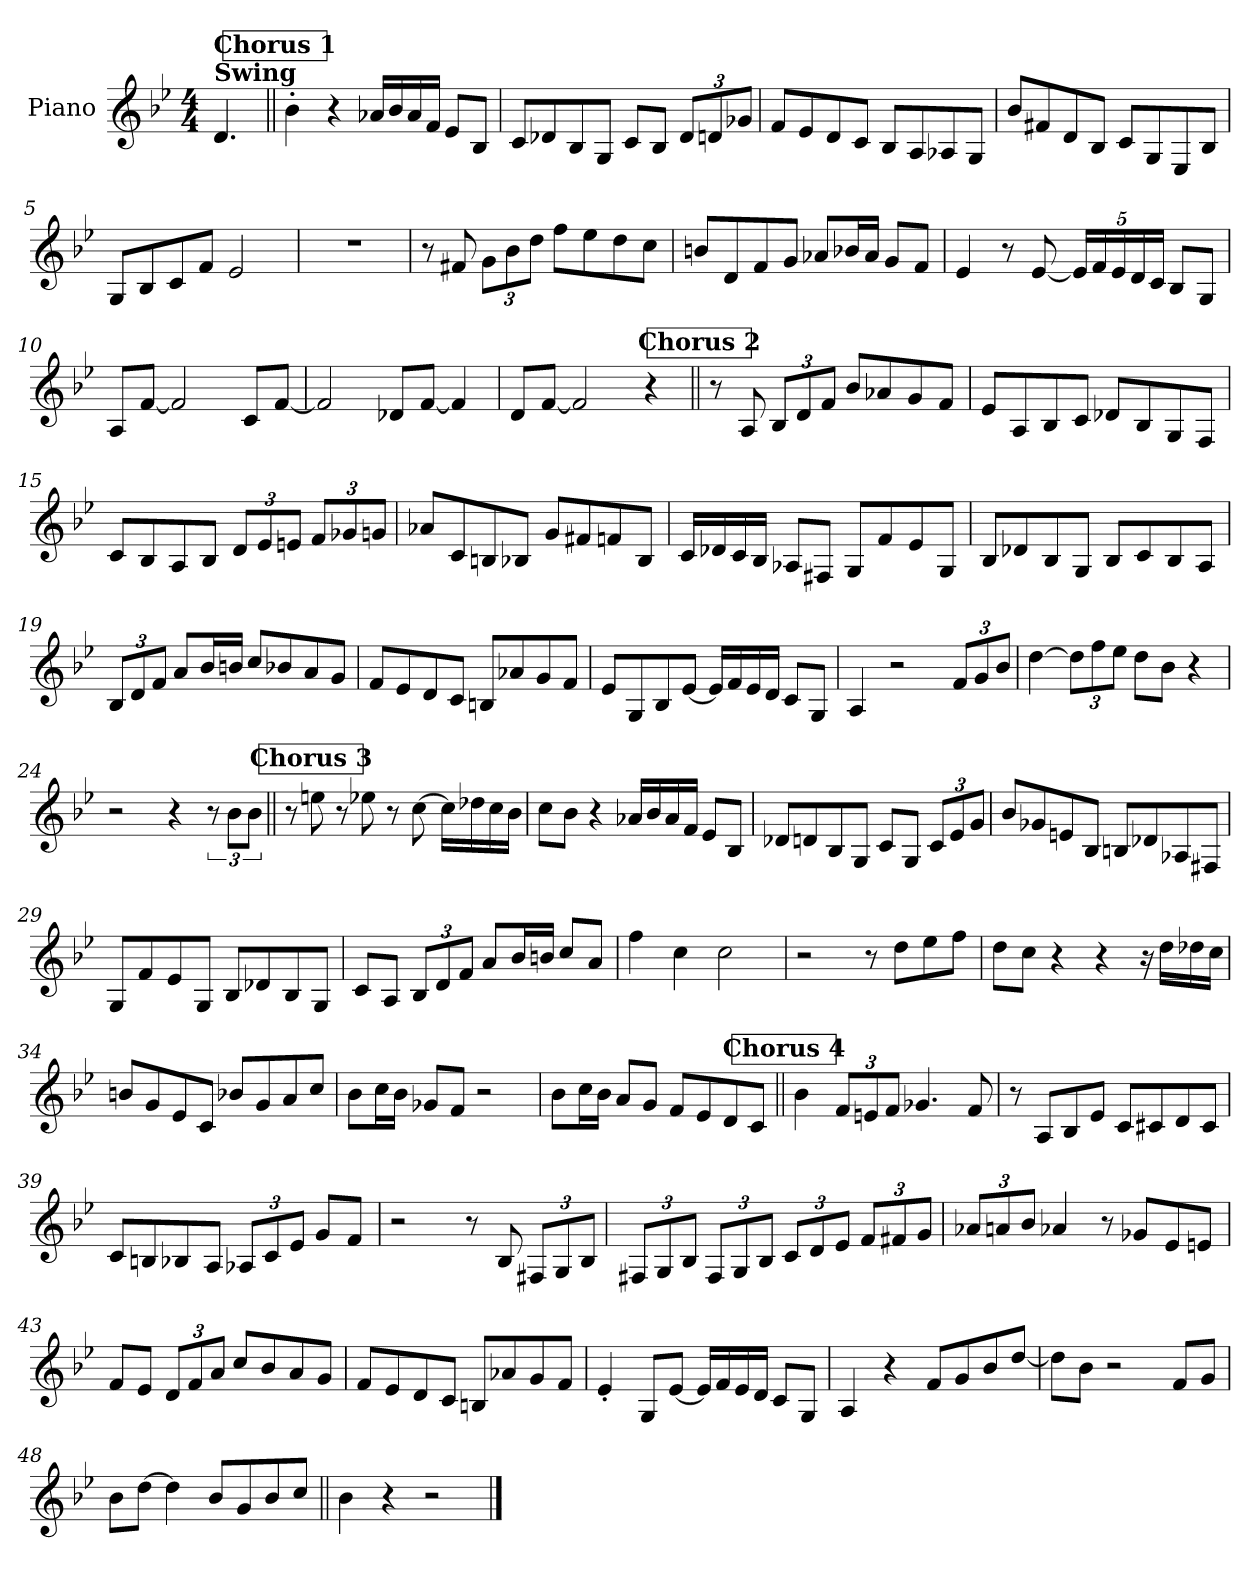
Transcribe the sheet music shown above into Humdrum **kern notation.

**kern
*part1
*staff1
*I"Piano
*I'Pno.
*clefG2
*k[b-e-]
*M4/4
*MM240
=
!LO:TX:a:B:t=Swing
4.d/
!!LO:REH:place=s1:a:B:fs=14:t=Chorus 1
=1||
4b-'\
4r
16a-X/LL
16b-/
16a-/
16f/JJ
8e-/L
8B-/J
=2
8c/L
8d-X/
8B-/
8G/J
8c/L
8B-/J
*Xbrackettup
12d-/L
12dn/
12g-X/J
=3
8f/L
8e-/
8d/
8c/J
8B-/L
8A/
8A-X/
8G/J
=4
8b-/L
8f#X/
8d/
8B-/J
8c/L
8G/
8E-/
8B-/J
!!LO:LB:g=z
=5
8G/L
8B-/
8c/
8f/J
2e-/
=6
1r
=7
8r
8f#X/
12g\L
12b-\
12dd\J
8ff\L
8ee-\
8dd\
8cc\J
=8
8bn/L
8d/
8f/
8g/J
8a-X/L
16b-X/L
16a-/JJ
8g/L
8f/J
=9
4e-/
8r
[8e-/
20e-/LL]
20f/
20e-/
20d/
20c/JJ
8B-/L
8G/J
!!LO:LB:g=z
=10
8A/L
[8f/J
2f/]
8c/L
[8f/J
=11
2f/]
8d-X/L
[8f/J
4f/]
=12
8d/L
[8f/J
2f/]
4r
!!LO:REH:place=s1:a:B:fs=14:t=Chorus 2
=13||
8r
8A/
12B-/L
12d/
12f/J
8b-/L
8a-X/
8g/
8f/J
=14
8e-/L
8A/
8B-/
8c/J
8d-X/L
8B-/
8G/
8F/J
!!LO:LB:g=z
=15
8c/L
8B-/
8A/
8B-/J
12d/L
12e-/
12en/J
12f/L
12g-X/
12gn/J
=16
8a-X/L
8c/
8Bn/
8B-X/J
8g/L
8f#X/
8fn/
8B-/J
!!LO:LB:g=z
=17
16c/LL
16d-X/
16c/
16B-/JJ
8A-X/L
8F#X/J
8G/L
8f/
8e-/
8G/J
=18
8B-/L
8d-X/
8B-/
8G/J
8B-/L
8c/
8B-/
8A/J
=19
12B-/L
12d/
12f/J
8a/L
16b-/L
16bn/JJ
8cc/L
8b-X/
8a/
8g/J
=20
8f/L
8e-/
8d/
8c/J
8Bn/L
8a-X/
8g/
8f/J
!!LO:LB:g=z
=21
8e-/L
8G/
8B-/
[8e-/J
16e-/LL]
16f/
16e-/
16d/JJ
8c/L
8G/J
=22
4A/
2r
12f/L
12g/
12b-/J
=23
[4dd\
12dd\L]
12ff\
12ee-\J
8dd\L
8b-\J
4r
=24
2r
4r
*brackettup
12r
12b-\L
12b-\J
!!LO:REH:place=s1:a:B:fs=14:t=Chorus 3:qo=0.5
=25||
8r
8een\
8r
8ee-X\
8r
[8cc\
16cc\LL]
16dd-X\
16cc\
16b-\JJ
!!LO:LB:g=z
=26
8cc\L
8b-\J
4r
16a-X/LL
16b-/
16a-/
16f/JJ
8e-/L
8B-/J
=27
8d-X/L
8dn/
8B-/
8G/J
8c/L
8G/J
*Xbrackettup
12c/L
12e-/
12g/J
=28
8b-/L
8g-X/
8en/
8B-/J
8Bn/L
8d-X/
8A-X/
8F#X/J
=29
8G/L
8f/
8e-/
8G/J
8B-/L
8d-X/
8B-/
8G/J
!!LO:LB:g=z
=30
8c/L
8A/J
12B-/L
12d/
12f/J
8a/L
16b-/L
16bn/JJ
8cc/L
8a/J
=31
4ff\
4cc\
2cc\
=32
2r
8r
8dd\L
8ee-\
8ff\J
=33
8dd\L
8cc\J
4r
4r
16r
16dd\LL
16dd-X\
16cc\JJ
=34
8bn/L
8g/
8e-/
8c/J
8b-X/L
8g/
8a/
8cc/J
!!LO:PB:g=z
=35
8b-\L
16cc\L
16b-\JJ
8g-X/L
8f/J
2r
=36
8b-\L
16cc\L
16b-\JJ
8a/L
8g/J
8f/L
8e-/
8d/
8c/J
!!LO:REH:place=s1:a:B:fs=14:t=Chorus 4
=37||
4b-\
12f/L
12en/
12f/J
4.g-X/
8f/
=38
8r
8A/L
8B-/
8e-/J
8c/L
8c#X/
8d/
8c#/J
!!LO:LB:g=z
=39
8c/L
8Bn/
8B-X/
8A/J
12A-X/L
12c/
12e-/J
8g/L
8f/J
=40
2r
8r
8B-/
12F#X/L
12G/
12B-/J
=41
12F#X/L
12G/
12B-/J
12F#/L
12G/
12B-/J
12c/L
12d/
12e-/J
12f/L
12f#X/
12g/J
!!LO:LB:g=z
=42
12a-X/L
12an/
12b-/J
4a-X/
8r
8g-X/L
8e-/
8en/J
=43
8f/L
8e-/J
12d/L
12f/
12a/J
8cc/L
8b-/
8a/
8g/J
=44
8f/L
8e-/
8d/
8c/J
8Bn/L
8a-X/
8g/
8f/J
=45
4e-'/
8G/L
[8e-/J
16e-/LL]
16f/
16e-/
16d/JJ
8c/L
8G/J
!!LO:LB:g=z
=46
4A/
4r
8f/L
8g/
8b-/
[8dd/J
=47
8dd\L]
8b-\J
2r
8f/L
8g/J
=48
8b-\L
[8dd\J
4dd\]
8b-/L
8g/
8b-/
8cc/J
=49||
4b-\
4r
2r
==
*-
